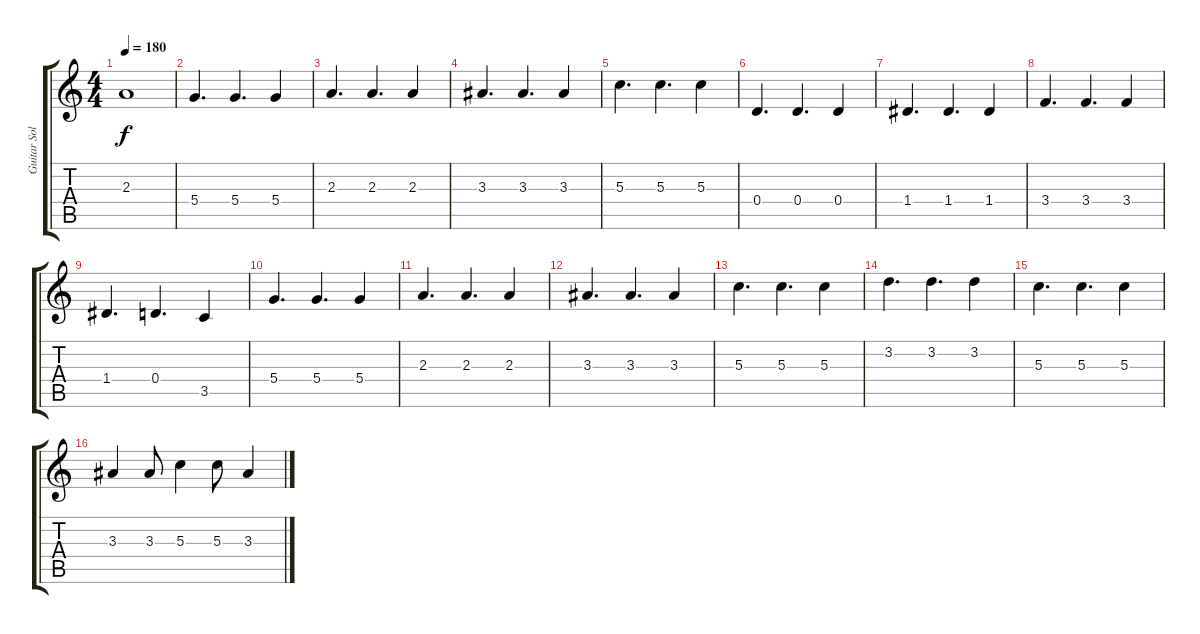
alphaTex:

\track ("Guitar Solo" "Guitar Sol") {instrument electricguitarjazz}
\staff {score tabs}
\tuning (E4 B3 G3 D3 A2 E2) {hide}
\ts (4 4)
\tempo 180
\clef g2
\ks c
2.3.1{dy f} |
5.4.4{d} 5.4.4{d} 5.4.4 |
2.3.4{d} 2.3.4{d} 2.3.4 |
3.3.4{d} 3.3.4{d} 3.3.4 |
5.3.4{d} 5.3.4{d} 5.3.4 |
0.4.4{d} 0.4.4{d} 0.4.4 |
1.4.4{d} 1.4.4{d} 1.4.4 |
3.4.4{d} 3.4.4{d} 3.4.4 |
1.4.4{d} 0.4.4{d} 3.5.4 |
5.4.4{d} 5.4.4{d} 5.4.4 |
2.3.4{d} 2.3.4{d} 2.3.4 |
3.3.4{d} 3.3.4{d} 3.3.4 |
5.3.4{d} 5.3.4{d} 5.3.4 |
3.2.4{d} 3.2.4{d} 3.2.4 |
5.3.4{d} 5.3.4{d} 5.3.4 |
3.3.4 3.3.8 5.3.4 5.3.8 3.3.4
